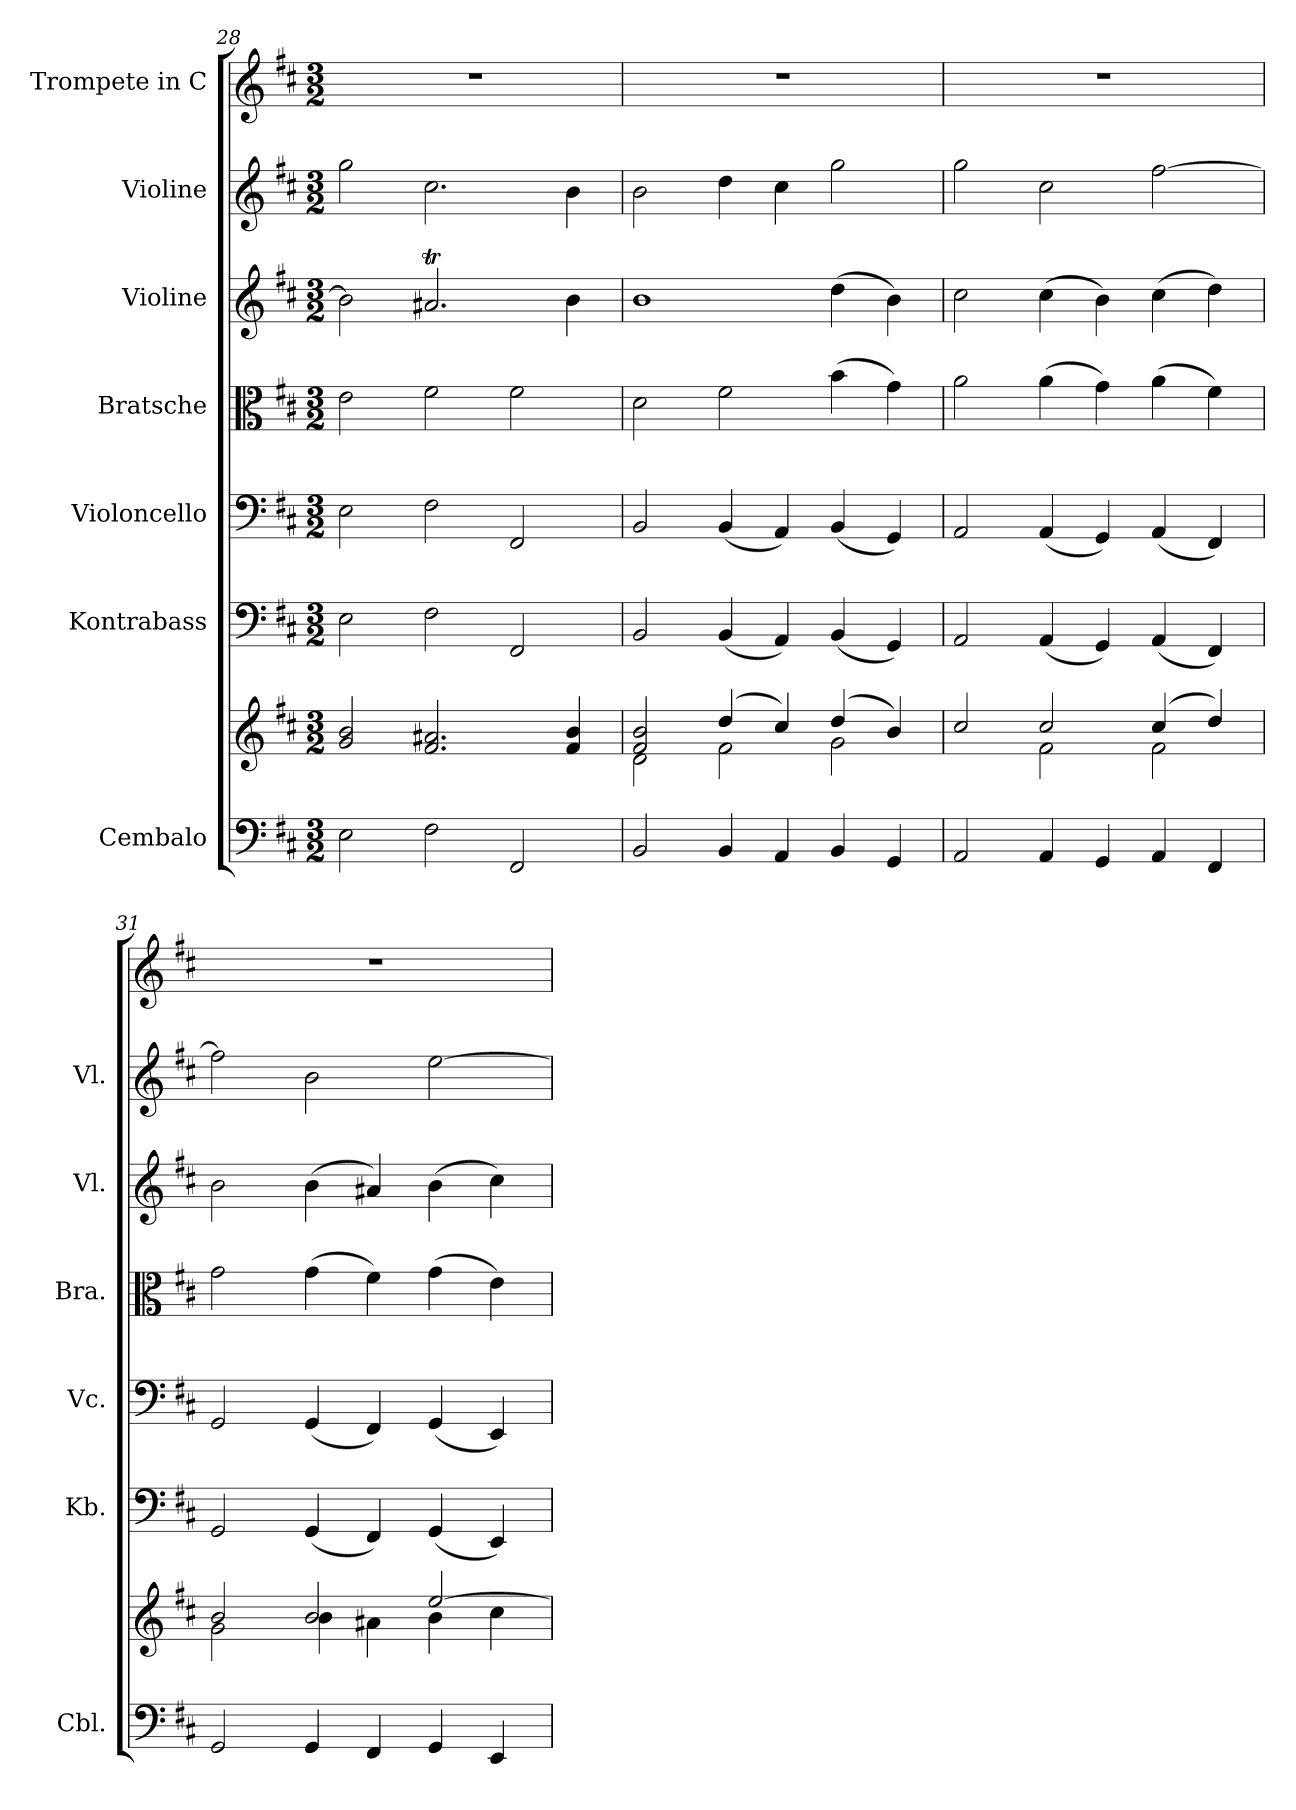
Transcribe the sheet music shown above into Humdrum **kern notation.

**kern	**kern	**kern	**kern	**kern	**kern	**kern	**kern
*part7	*part7	*part6	*part5	*part4	*part3	*part2	*part1
*staff8	*staff7	*staff6	*staff5	*staff4	*staff3	*staff2	*staff1
*I"Cembalo	*	*I"Kontrabass	*I"Violoncello	*I"Bratsche	*I"Violine	*I"Violine	*I"Trompete in C
*I'Cbl.	*	*I'Kb.	*I'Vc.	*I'Bra.	*I'Vl.	*I'Vl.	*
!!LO:LB:g=z
*clefF4	*clefG2	*clefF4	*clefF4	*clefC3	*clefG2	*clefG2	*clefG2
*	*	*ITrd7c12	*	*	*	*	*
*k[f#c#]	*k[f#c#]	*k[f#c#]	*k[f#c#]	*k[f#c#]	*k[f#c#]	*k[f#c#]	*k[f#c#]
*M3/2	*M3/2	*M3/2	*M3/2	*M3/2	*M3/2	*M3/2	*M3/2
=28	=28	=28	=28	=28	=28	=28	=28
2E\	2g/ 2b/	2EE\	2E\	2e\	2b\]	2gg\	1.r
2F#\	2.f#/ 2.a#X/	2FF#\	2F#\	2f#\	2.a#Xt/	2.cc#\	.
2FF#/	.	2FFF#/	2FF#/	2f#\	.	.	.
.	4f#/ 4b/	.	.	.	4b\	4b\	.
=29	=29	=29	=29	=29	=29	=29	=29
*	*^	*	*	*	*	*	*
2BB/	2f#/ 2b/	2d\	2BBB/	2BB/	2d\	1b	2b\	1.r
4BB/	(>4dd/	2f#\	(<4BBB/	(<4BB/	2f#\	.	4dd\	.
4AA/	4cc#/)	.	4AAA/)	4AA/)	.	.	4cc#\	.
4BB/	(>4dd/	2g\	(<4BBB/	(<4BB/	(>4b\	(>4dd\	2gg\	.
4GG/	4b/)	.	4GGG/)	4GG/)	4g\)	4b\)	.	.
=30	=30	=30	=30	=30	=30	=30	=30	=30
2AA/	2cc#/	2ryy	2AAA/	2AA/	2a\	2cc#\	2gg\	1.r
4AA/	2cc#/	2f#\	(<4AAA/	(<4AA/	(>4a\	(>4cc#\	2cc#\	.
4GG/	.	.	4GGG/)	4GG/)	4g\)	4b\)	.	.
4AA/	(>4cc#/	2f#\	(<4AAA/	(<4AA/	(>4a\	(>4cc#\	[2ff#\	.
4FF#/	4dd/)	.	4FFF#/)	4FF#/)	4f#\)	4dd\)	.	.
=31	=31	=31	=31	=31	=31	=31	=31	=31
2GG/	2b/	2g\	2GGG/	2GG/	2g\	2b\	2ff#\]	1.r
4GG/	2b/	4b\	(<4GGG/	(<4GG/	(>4g\	(>4b\	2b\	.
4FF#/	.	4a#X\	4FFF#/)	4FF#/)	4f#\)	4a#X/)	.	.
4GG/	[2ee/	4b\	(<4GGG/	(<4GG/	(>4g\	(>4b\	[2ee\	.
4EE/	.	4cc#\	4EEE/)	4EE/)	4e\)	4cc#\)	.	.
*	*v	*v	*	*	*	*	*	*
=	=	=	=	=	=	=	=
*-	*-	*-	*-	*-	*-	*-	*-
